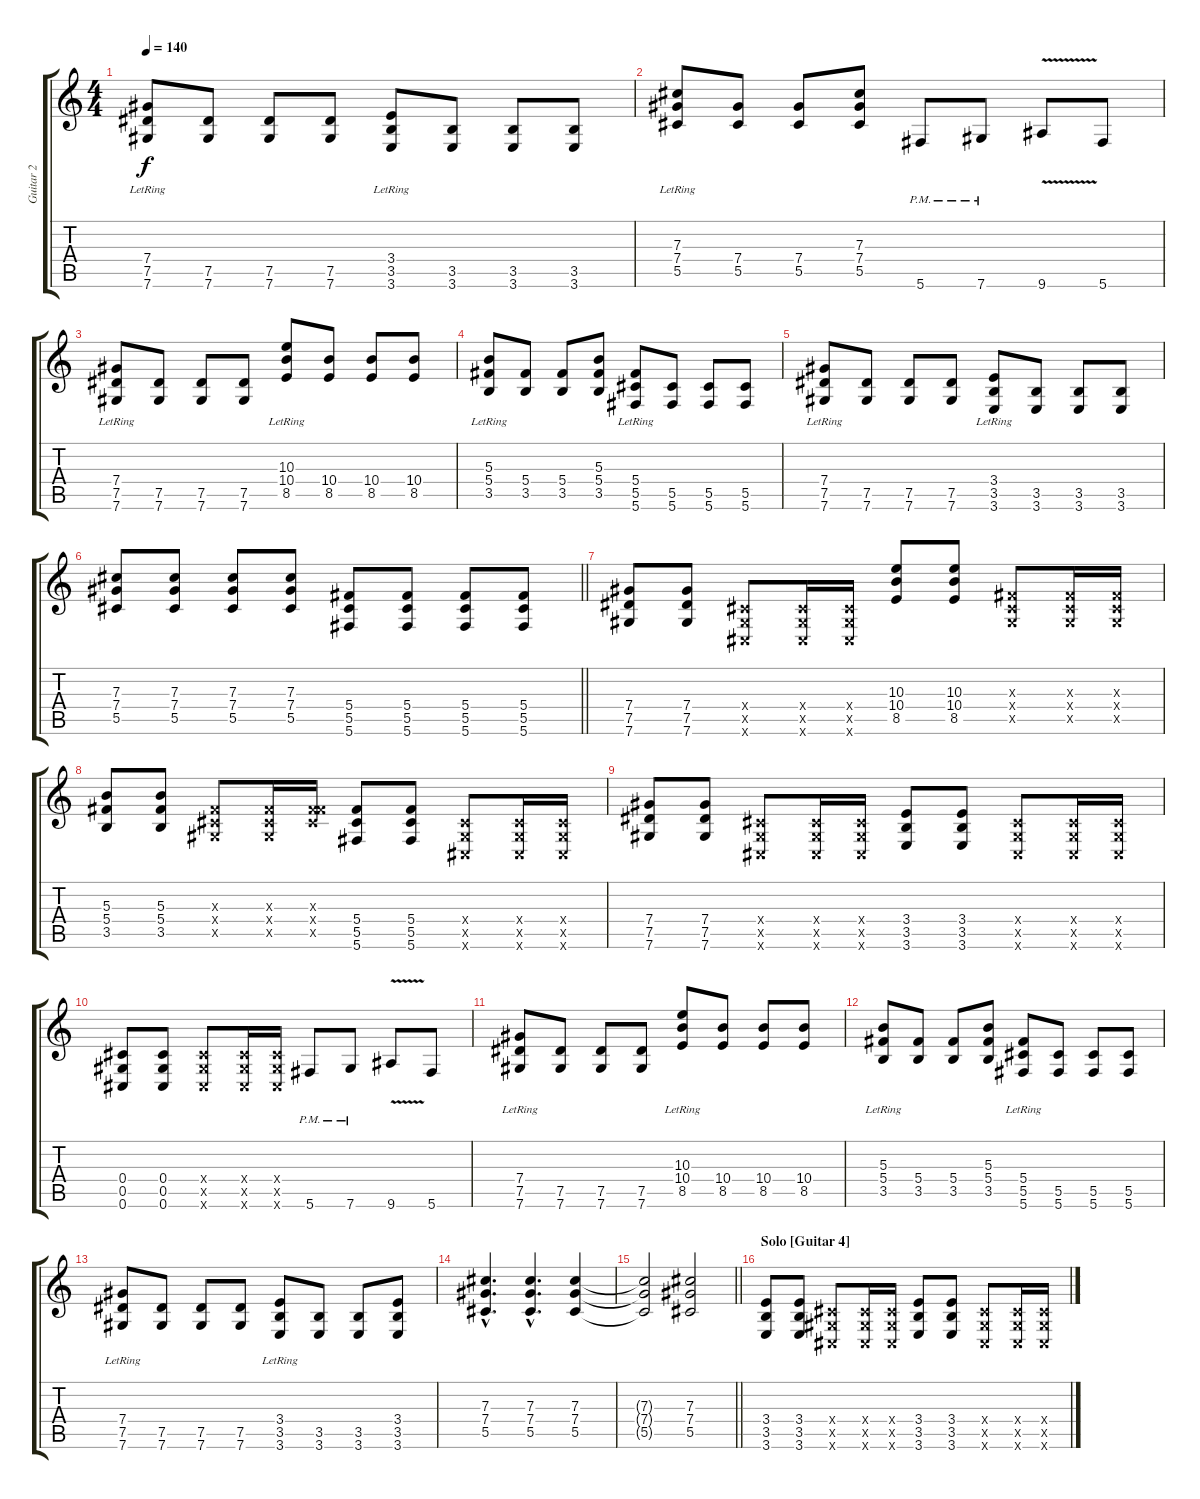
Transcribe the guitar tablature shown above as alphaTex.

\track ("Guitar 2" "Guitar 2") {instrument overdrivenguitar}
\staff {score tabs}
\tuning (Eb4 Bb3 Gb3 Db3 Ab2 Db2) {hide}
\ts (4 4)
\tempo 140
\clef g2
\ks c
(7.4{lr} 7.5 7.6).8{dy f} (7.5 7.6).8 (7.5 7.6).8 (7.5 7.6).8 (3.4{lr} 3.5 3.6).8 (3.5 3.6).8 (3.5 3.6).8 (3.5 3.6).8 |
(7.3{lr} 7.4 5.5).8 (7.4 5.5).8 (7.4 5.5).8 (7.3 7.4 5.5).8 5.6{pm}.8 7.6{pm}.8 9.6{v}.8 5.6.8 |
(7.4{lr} 7.5 7.6).8 (7.5 7.6).8 (7.5 7.6).8 (7.5 7.6).8 (10.3{lr} 10.4 8.5).8 (10.4 8.5).8 (10.4 8.5).8 (10.4 8.5).8 |
(5.3{lr} 5.4 3.5).8 (5.4 3.5).8 (5.4 3.5).8 (5.3 5.4 3.5).8 (5.4{lr} 5.5 5.6).8 (5.5 5.6).8 (5.5 5.6).8 (5.5 5.6).8 |
(7.4{lr} 7.5 7.6).8 (7.5 7.6).8 (7.5 7.6).8 (7.5 7.6).8 (3.4{lr} 3.5 3.6).8 (3.5 3.6).8 (3.5 3.6).8 (3.5 3.6).8 |
\barLineRight lightlight
(7.3 7.4 5.5).8 (7.3 7.4 5.5).8 (7.3 7.4 5.5).8 (7.3 7.4 5.5).8 (5.4 5.5 5.6).8 (5.4 5.5 5.6).8 (5.4 5.5 5.6).8 (5.4 5.5 5.6).8 |
(7.4 7.5 7.6).8 (7.4 7.5 7.6).8 (0.4{x} 0.5{x} 0.6{x}).8 (0.4{x} 0.5{x} 0.6{x}).16 (0.4{x} 0.5{x} 0.6{x}).16 (10.3 10.4 8.5).8 (10.3 10.4 8.5).8 (0.3{x} 0.4{x} 0.5{x}).8 (0.3{x} 0.4{x} 0.5{x}).16 (0.3{x} 0.4{x} 0.5{x}).16 |
(5.3 5.4 3.5).8 (5.3 5.4 3.5).8 (0.3{x} 0.4{x} 0.5{x}).8 (0.3{x} 0.4{x} 0.5{x}).16 (0.3{x} 5.4{x} 5.5{x}).16 (5.4 5.5 5.6).8 (5.4 5.5 5.6).8 (0.4{x} 0.5{x} 0.6{x}).8 (0.4{x} 0.5{x} 0.6{x}).16 (0.4{x} 0.5{x} 0.6{x}).16 |
(7.4 7.5 7.6).8 (7.4 7.5 7.6).8 (0.4{x} 0.5{x} 0.6{x}).8 (0.4{x} 0.5{x} 0.6{x}).16 (0.4{x} 0.5{x} 0.6{x}).16 (3.4 3.5 3.6).8 (3.4 3.5 3.6).8 (0.4{x} 0.5{x} 0.6{x}).8 (0.4{x} 0.5{x} 0.6{x}).16 (0.4{x} 0.5{x} 0.6{x}).16 |
(0.4 0.5 0.6).8 (0.4 0.5 0.6).8 (0.4{x} 0.5{x} 0.6{x}).8 (0.4{x} 0.5{x} 0.6{x}).16 (0.4{x} 0.5{x} 0.6{x}).16 5.6{pm}.8 7.6{pm}.8 9.6{v}.8 5.6.8 |
(7.4{lr} 7.5 7.6).8 (7.5 7.6).8 (7.5 7.6).8 (7.5 7.6).8 (10.3{lr} 10.4 8.5).8 (10.4 8.5).8 (10.4 8.5).8 (10.4 8.5).8 |
(5.3{lr} 5.4 3.5).8 (5.4 3.5).8 (5.4 3.5).8 (5.3 5.4 3.5).8 (5.4{lr} 5.5 5.6).8 (5.5 5.6).8 (5.5 5.6).8 (5.5 5.6).8 |
(7.4{lr} 7.5 7.6).8 (7.5 7.6).8 (7.5 7.6).8 (7.5 7.6).8 (3.4{lr} 3.5 3.6).8 (3.5 3.6).8 (3.5 3.6).8 (3.4 3.5 3.6).8 |
(7.3{hac} 7.4{hac} 5.5{hac}).4{d} (7.3{hac} 7.4{hac} 5.5{hac}).4{d} (7.3 7.4 5.5).4 |
\barLineRight lightlight
(7.3{t} 7.4{t} 5.5{t}).2 (7.3 7.4 5.5).2 |
\section ("" "Solo [Guitar 4]")
(3.4 3.5 3.6).8 (3.4 3.5 3.6).8 (0.4{x} 0.5{x} 0.6{x}).8 (0.4{x} 0.5{x} 0.6{x}).16 (0.4{x} 0.5{x} 0.6{x}).16 (3.4 3.5 3.6).8 (3.4 3.5 3.6).8 (0.4{x} 0.5{x} 0.6{x}).8 (0.4{x} 0.5{x} 0.6{x}).16 (0.4{x} 0.5{x} 0.6{x}).16
